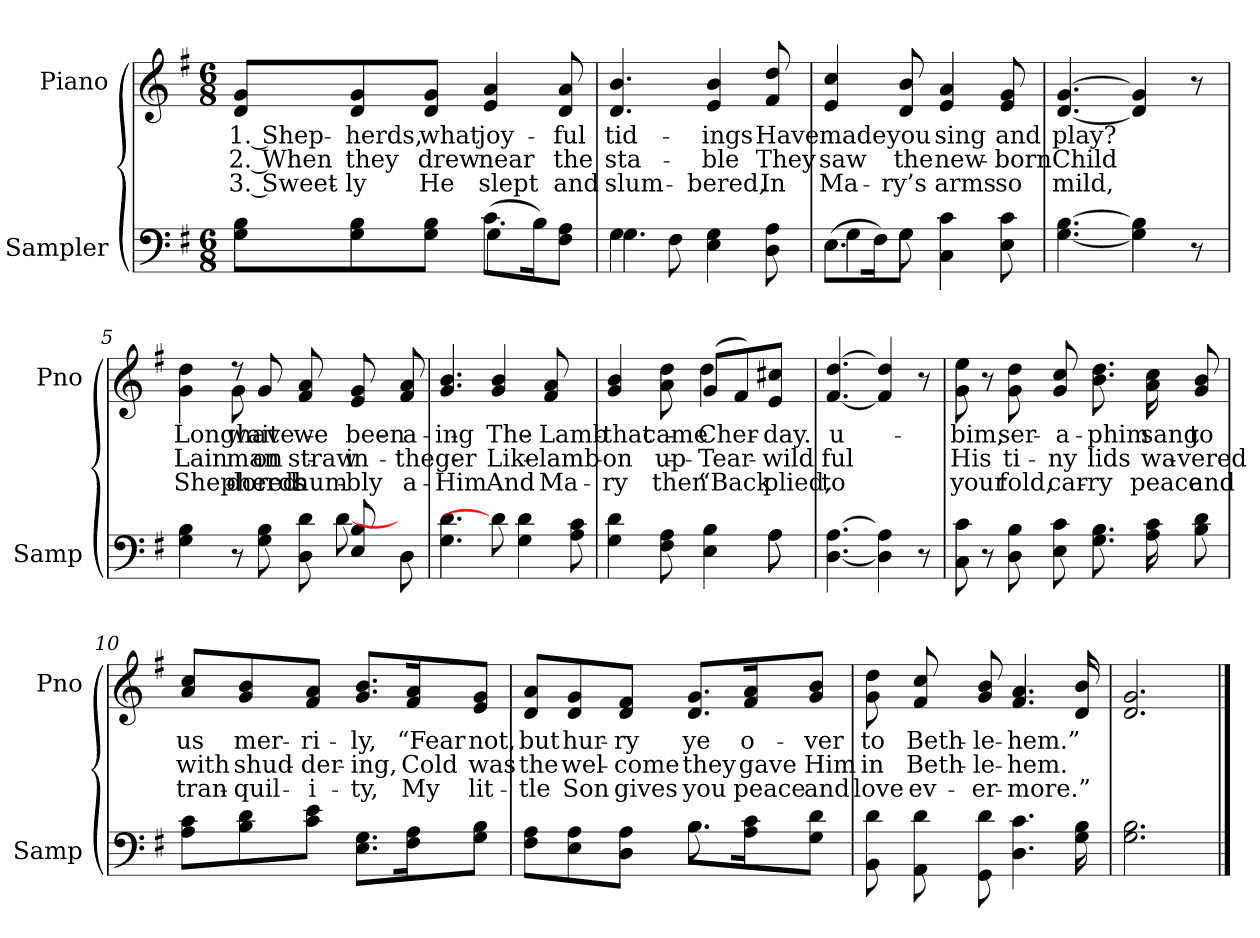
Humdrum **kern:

**kern	**kern	**text	**text	**text
*part2	*part1	*part1	*part1	*part1
*staff2	*staff1	*staff1	*staff1	*staff1
*I"Sampler	*I"Piano	*	*	*
*I'Samp	*I'Pno	*	*	*
*clefF4	*clefG2	*	*	*
*k[f#]	*k[f#]	*	*	*
*G:	*G:	*	*	*
*M6/8	*M6/8	*	*	*
=1	=1	=1	=1	=1
*^	*	*	*	*
8G\ 8B\L	4.ryy	8d/ 8g/L	1. Shep-	2. When	3. Sweet-
8G\ 8B\	.	8d/ 8g/	-herds,	they	-ly
8G\ 8B\J	.	8d/ 8g/J	what	drew	He
(8.c\L	4G	4e 4a	joy-	near	slept
16B\K)	.	.	.	.	.
8F#\ 8A\J	8ryy	8d 8a	-ful	the	and
=2	=2	=2	=2	=2	=2
4G\	4.G	4.d 4.b	tid-	sta-	slum-
8F#\	.	.	.	.	.
4E 4G	4.ryy	4e 4b	-ings	-ble	-bered,
8D 8A	.	8f# 8dd	Have	They	In
=3	=3	=3	=3	=3	=3
(8.E\L	4G	4e 4cc	made	saw	Ma-
16F#\K)	.	.	.	.	.
8G\J	8G	8d 8b	you	the	-ry’s
4C 4c	4.ryy	4e 4a	sing	new-	arms
8E 8c	.	8e 8g	and	-born	so
*v	*v	*	*	*	*
=4	=4	=4	=4	=4
[4.G [4.B	[4.d [4.g	play?	Child	mild,
4G] 4B]	4d] 4g]	.	.	.
8r	8r	.	.	.
=5	=5	=5	=5	=5
*^	*^	*	*	*
4G 4B	8ryy	4g 4dd	4ryy	Long	Lain	Shep-
*v	*v	*	*	*	*	*
8r	8r	8g	-wait-	man-	-dored
8G 8B	8g/	2ryy	have	on	-herds
8D 8d	8f# 8a	.	we	straw	hum-
*^	*	*	*	*	*
8E 8B	[8d	8e 8g	.	been	in	-bly
8D\	8ryy	8f# 8a	.	a-	the	a-
*v	*v	*	*	*	*	*
*	*v	*v	*	*	*
=6	=6	=6	=6	=6
4.G 4.d	4.g 4.b	-ing	-ger	Him
8d]	4g 4b	The	Like	And
4G 4d	.	.	.	.
.	8f# 8a	Lamb	lamb	Ma-
8A 8c	8ryy	.	.	.
=7	=7	=7	=7	=7
*^	*^	*	*	*
4G 4d	8ryy	4g 4b	4.ryy	that	on	-ry
*v	*v	*	*	*	*	*
8F# 8A	8a 8dd	.	came	up-	then
4E 4B	(8g/L	4dd	Cher-	Tear-	“Back
.	8f#/)	.	.	.	.
*^	*	*	*	*	*
8A\	8A	8e/ 8cc#X/J	8ryy	-day.	wild	-plied,
*v	*v	*	*	*	*	*
*	*v	*v	*	*	*
=8	=8	=8	=8	=8
[4.D [4.A	[4.f# [4.dd	-u-	-ful	to
4D] 4A]	4f#] 4dd]	.	.	.
8r	8r	.	.	.
=9	=9	=9	=9	=9
8C 8c	8g 8ee	-bim,	His	your
8r	8r	.	.	.
8D 8B	8g 8dd	ser-	ti-	fold,
8E 8c	8g 8cc	-a-	-ny	car-
8.G 8.B	8.b 8.dd	-phim	lids	-ry
16A 16c	16a 16cc	sang	wa-	peace
8B 8d	8g 8b	to	-vered	and
=10	=10	=10	=10	=10
8A\ 8c\L	8a/ 8cc/L	us	with	tran-
8B\ 8d\	8g/ 8b/	mer-	shud-	-quil-
8c\ 8e\J	8f#/ 8a/J	-ri-	-der-	-i-
8.E\ 8.G\L	8.g/ 8.b/L	-ly,	-ing,	-ty,
16F#\ 16A\K	16f#/ 16a/K	“Fear	Cold	My
8G\ 8B\J	8e/ 8g/J	not,	was	lit-
=11	=11	=11	=11	=11
*^	*	*	*	*
8F#\ 8A\L	4.ryy	8d/ 8a/L	but	the	-tle
8E\ 8A\	.	8d/ 8g/	hur-	wel-	Son
8D\ 8A\J	.	8d/ 8f#/J	-ry	-come	gives
8.B\L	8.B	8.d/ 8.g/L	ye	they	you
16A\ 16c\K	8.ryy	16f#/ 16a/K	o-	gave	peace
8G\ 8d\J	.	8g/ 8b/J	-ver	Him	and
*v	*v	*	*	*	*
=12	=12	=12	=12	=12
8BB 8d	8g 8dd	to	in	love
8AA 8d	8f# 8cc	Beth-	Beth-	ev-
8GG 8d	8g 8b	-le-	-le-	-er-
4.D 4.c	4.f# 4.a	-hem.”	-hem.	-more.”
16G 16B	16d 16b	.	.	.
=13	=13	=13	=13	=13
2.G 2.B	2.d 2.g	.	.	.
==	==	==	==	==
*-	*-	*-	*-	*-
